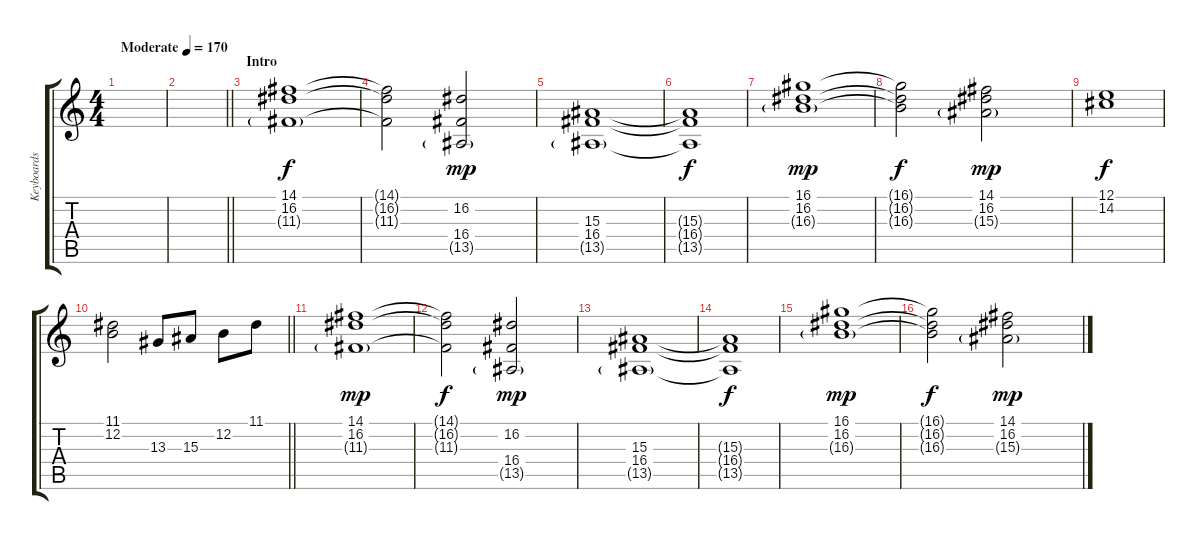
\track ("Keyboards" "Keyboards") {instrument stringensemble1}
\staff {score tabs}
\tuning (E4 B3 G3 D3 A2 E2) {hide}
\ts (4 4)
\tempo (170 "Moderate")
\clef g2
\ks c
|
\barLineRight lightlight
|
\section ("" "Intro")
(14.1 16.2 11.3{g}).1 |
(14.1{t} 16.2{t} 11.3{t}).2{dy f} (16.2 16.4 13.5{g}).2{dy mp} |
(15.3 16.4 13.5{g}).1 |
(15.3{t} 16.4{t} 13.5{t}).1{dy f} |
(16.1 16.2 16.3{g}).1{dy mp} |
(16.1{t} 16.2{t} 16.3{t}).2{dy f} (14.1 16.2 15.3{g}).2{dy mp} |
(12.1 14.2).1{dy f} |
\barLineRight lightlight
(11.1 12.2).2 13.3.8 15.3.8 12.2.8 11.1.8 |
\section ("" "")
(14.1 16.2 11.3{g}).1{dy mp} |
(14.1{t} 16.2{t} 11.3{t}).2{dy f} (16.2 16.4 13.5{g}).2{dy mp} |
(15.3 16.4 13.5{g}).1 |
(15.3{t} 16.4{t} 13.5{t}).1{dy f} |
(16.1 16.2 16.3{g}).1{dy mp} |
(16.1{t} 16.2{t} 16.3{t}).2{dy f} (14.1 16.2 15.3{g}).2{dy mp}
